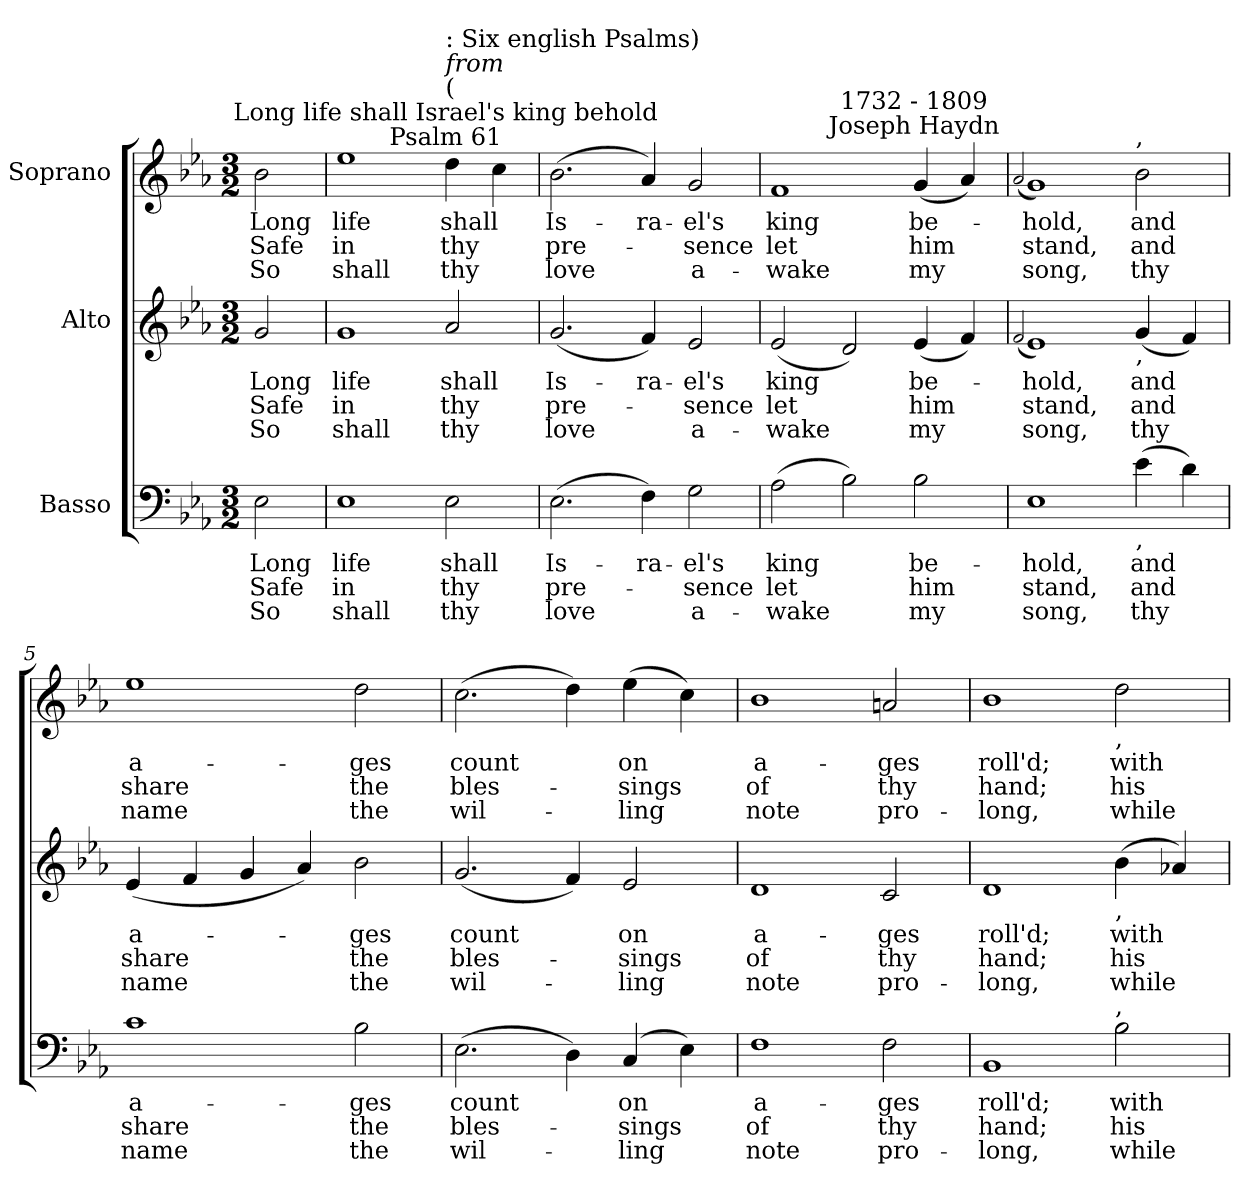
**kern	**text	**text	**text	**kern	**text	**text	**text	**kern	**text	**text	**text
*part3	*part3	*part3	*part3	*part2	*part2	*part2	*part2	*part1	*part1	*part1	*part1
*staff3	*staff3	*staff3	*staff3	*staff2	*staff2	*staff2	*staff2	*staff1	*staff1	*staff1	*staff1
*I"Basso	*	*	*	*I"Alto	*	*	*	*I"Soprano	*	*	*
*clefF4	*	*	*	*clefG2	*	*	*	*clefG2	*	*	*
*k[b-e-a-]	*	*	*	*k[b-e-a-]	*	*	*	*k[b-e-a-]	*	*	*
*E-:	*	*	*	*E-:	*	*	*	*E-:	*	*	*
*M3/2	*	*	*	*M3/2	*	*	*	*M3/2	*	*	*
=	=	=	=	=	=	=	=	=	=	=	=
!	!LO:LY:b	!LO:LY:b	!LO:LY:b	!	!LO:LY:b	!LO:LY:b	!LO:LY:b	!	!LO:LY:b	!LO:LY:b	!LO:LY:b
2E-	Long	Safe	So	2g	Long	Safe	So	2b-	Long	Safe	So
=1	=1	=1	=1	=1	=1	=1	=1	=1	=1	=1	=1
!	!LO:LY:b	!LO:LY:b	!LO:LY:b	!	!LO:LY:b	!LO:LY:b	!LO:LY:b	!	!LO:LY:b	!LO:LY:b	!LO:LY:b
1E-	life	in	shall	1g	life	in	shall	1ee-	life	in	shall
!	!	!	!	!	!	!	!	!LO:TX:a:cj:t=Psalm 61	!	!	!
!	!	!	!	!	!	!	!	!LO:TX:a:cj:t=Long life shall Israel's king behold	!	!	!
!	!	!	!	!	!	!	!	!LO:TX:a:t=(	!	!	!
!	!	!	!	!	!	!	!	!LO:TX:a:i:t=from	!	!	!
!	!	!	!	!	!	!	!	!LO:TX:a:t=&colon; Six english Psalms)	!	!	!
!	!LO:LY:b	!LO:LY:b	!LO:LY:b	!	!LO:LY:b	!LO:LY:b	!LO:LY:b	!	!LO:LY:b	!LO:LY:b	!LO:LY:b
2E-	shall	thy	thy	2a-	shall	thy	thy	4dd	shall	thy	thy
.	.	.	.	.	.	.	.	4cc	.	.	.
=2	=2	=2	=2	=2	=2	=2	=2	=2	=2	=2	=2
!	!LO:LY:b	!LO:LY:b	!LO:LY:b	!	!LO:LY:b	!LO:LY:b	!LO:LY:b	!	!LO:LY:b	!LO:LY:b	!LO:LY:b
(>2.E-	Is-	-pre-	-love	(<2.g	Is-	-pre-	-love	(>2.b-	Is-	-pre-	-love
!	!LO:LY:b	!	!	!	!LO:LY:b	!	!	!	!LO:LY:b	!	!
4F)	ra-	.	.	4f)	ra-	.	.	4a-)	ra-	.	.
!	!LO:LY:b	!LO:LY:b	!LO:LY:b	!	!LO:LY:b	!LO:LY:b	!LO:LY:b	!	!LO:LY:b	!LO:LY:b	!LO:LY:b
2G	-el's	sence	a-	2e-	-el's	sence	a-	2g	-el's	sence	a-
=3	=3	=3	=3	=3	=3	=3	=3	=3	=3	=3	=3
!	!LO:LY:b	!LO:LY:b	!LO:LY:b	!	!LO:LY:b	!LO:LY:b	!LO:LY:b	!	!LO:LY:b	!LO:LY:b	!LO:LY:b
(>2A-	-king	let	wake	(<2e-	-king	let	wake	1f	-king	let	wake
2B-)	.	.	.	2d)	.	.	.	.	.	.	.
!	!	!	!	!	!	!	!	!LO:TX:a:cj:t=Joseph Haydn	!	!	!
!	!	!	!	!	!	!	!	!LO:TX:a:cj:t=1732 - 1809	!	!	!
!	!LO:LY:b	!LO:LY:b	!LO:LY:b	!	!LO:LY:b	!LO:LY:b	!LO:LY:b	!	!LO:LY:b	!LO:LY:b	!LO:LY:b
2B-	be-	-him	my	(<4e-	be-	-him	my	(<4g	be-	-him	my
.	.	.	.	4f)	.	.	.	4a-)	.	.	.
!!LO:LB:g=z
=4	=4	=4	=4	=4	=4	=4	=4	=4	=4	=4	=4
.	.	.	.	(<2qqf	.	.	.	(<2qqa-	.	.	.
!	!LO:LY:b	!LO:LY:b	!LO:LY:b	!	!LO:LY:b	!LO:LY:b	!LO:LY:b	!	!LO:LY:b	!LO:LY:b	!LO:LY:b
1E-	hold,	stand,	song,	1e-)	hold,	stand,	song,	1g)	hold,	stand,	song,
!	!	!	!	!	!	!	!	!LO:TX:a:t=,	!	!	!
!	!	!	!	!LO:TX:b:t=,	!	!	!	!	!	!	!
!LO:TX:b:t=,	!	!	!	!	!	!	!	!	!	!	!
!	!LO:LY:b	!LO:LY:b	!LO:LY:b	!	!LO:LY:b	!LO:LY:b	!LO:LY:b	!	!LO:LY:b	!LO:LY:b	!LO:LY:b
(>4e-	and	and	thy	(<4g	and	and	thy	2b-	and	and	thy
4d)	.	.	.	4f)	.	.	.	.	.	.	.
=5	=5	=5	=5	=5	=5	=5	=5	=5	=5	=5	=5
!	!LO:LY:b	!LO:LY:b	!LO:LY:b	!	!LO:LY:b	!LO:LY:b	!LO:LY:b	!	!LO:LY:b	!LO:LY:b	!LO:LY:b
1c	a-	-share	name	(<4e-	a-	-share	name	1ee-	a-	-share	name
.	.	.	.	4f	.	.	.	.	.	.	.
.	.	.	.	4g	.	.	.	.	.	.	.
.	.	.	.	4a-)	.	.	.	.	.	.	.
!	!LO:LY:b	!LO:LY:b	!LO:LY:b	!	!LO:LY:b	!LO:LY:b	!LO:LY:b	!	!LO:LY:b	!LO:LY:b	!LO:LY:b
2B-	ges	the	the	2b-	ges	the	the	2dd	ges	the	the
=6	=6	=6	=6	=6	=6	=6	=6	=6	=6	=6	=6
!	!LO:LY:b	!LO:LY:b	!LO:LY:b	!	!LO:LY:b	!LO:LY:b	!LO:LY:b	!	!LO:LY:b	!LO:LY:b	!LO:LY:b
(>2.E-	count	bles-	-wil-	(<2.g	count	bles-	-wil-	(>2.cc	count	bles-	-wil-
4D)	.	.	.	4f)	.	.	.	4dd)	.	.	.
!	!LO:LY:b	!LO:LY:b	!LO:LY:b	!	!LO:LY:b	!LO:LY:b	!LO:LY:b	!	!LO:LY:b	!LO:LY:b	!LO:LY:b
(<4C	-on	sings	ling	2e-	-on	sings	ling	(>4ee-	-on	sings	ling
4E-)	.	.	.	.	.	.	.	4cc)	.	.	.
=7	=7	=7	=7	=7	=7	=7	=7	=7	=7	=7	=7
!	!LO:LY:b	!LO:LY:b	!LO:LY:b	!	!LO:LY:b	!LO:LY:b	!LO:LY:b	!	!LO:LY:b	!LO:LY:b	!LO:LY:b
1F	a-	-of	note	1d	a-	-of	note	1b-	a-	-of	note
!	!LO:LY:b	!LO:LY:b	!LO:LY:b	!	!LO:LY:b	!LO:LY:b	!LO:LY:b	!	!LO:LY:b	!LO:LY:b	!LO:LY:b
2F	ges	thy	pro-	2c	ges	thy	pro-	2an	ges	thy	pro-
=8	=8	=8	=8	=8	=8	=8	=8	=8	=8	=8	=8
!	!LO:LY:b	!LO:LY:b	!LO:LY:b	!	!LO:LY:b	!LO:LY:b	!LO:LY:b	!	!LO:LY:b	!LO:LY:b	!LO:LY:b
1BB-	-roll'd;	hand;	long,	1d	-roll'd;	hand;	long,	1b-	-roll'd;	hand;	long,
!	!	!	!	!	!	!	!	!LO:TX:b:t=,	!	!	!
!	!	!	!	!LO:TX:b:t=,	!	!	!	!	!	!	!
!LO:TX:a:t=,	!	!	!	!	!	!	!	!	!	!	!
!	!LO:LY:b	!LO:LY:b	!LO:LY:b	!	!LO:LY:b	!LO:LY:b	!LO:LY:b	!	!LO:LY:b	!LO:LY:b	!LO:LY:b
2B-	with	his	while	(<4b-	with	his	while	2dd	with	his	while
.	.	.	.	4a-X)	.	.	.	.	.	.	.
=	=	=	=	=	=	=	=	=	=	=	=
*-	*-	*-	*-	*-	*-	*-	*-	*-	*-	*-	*-
